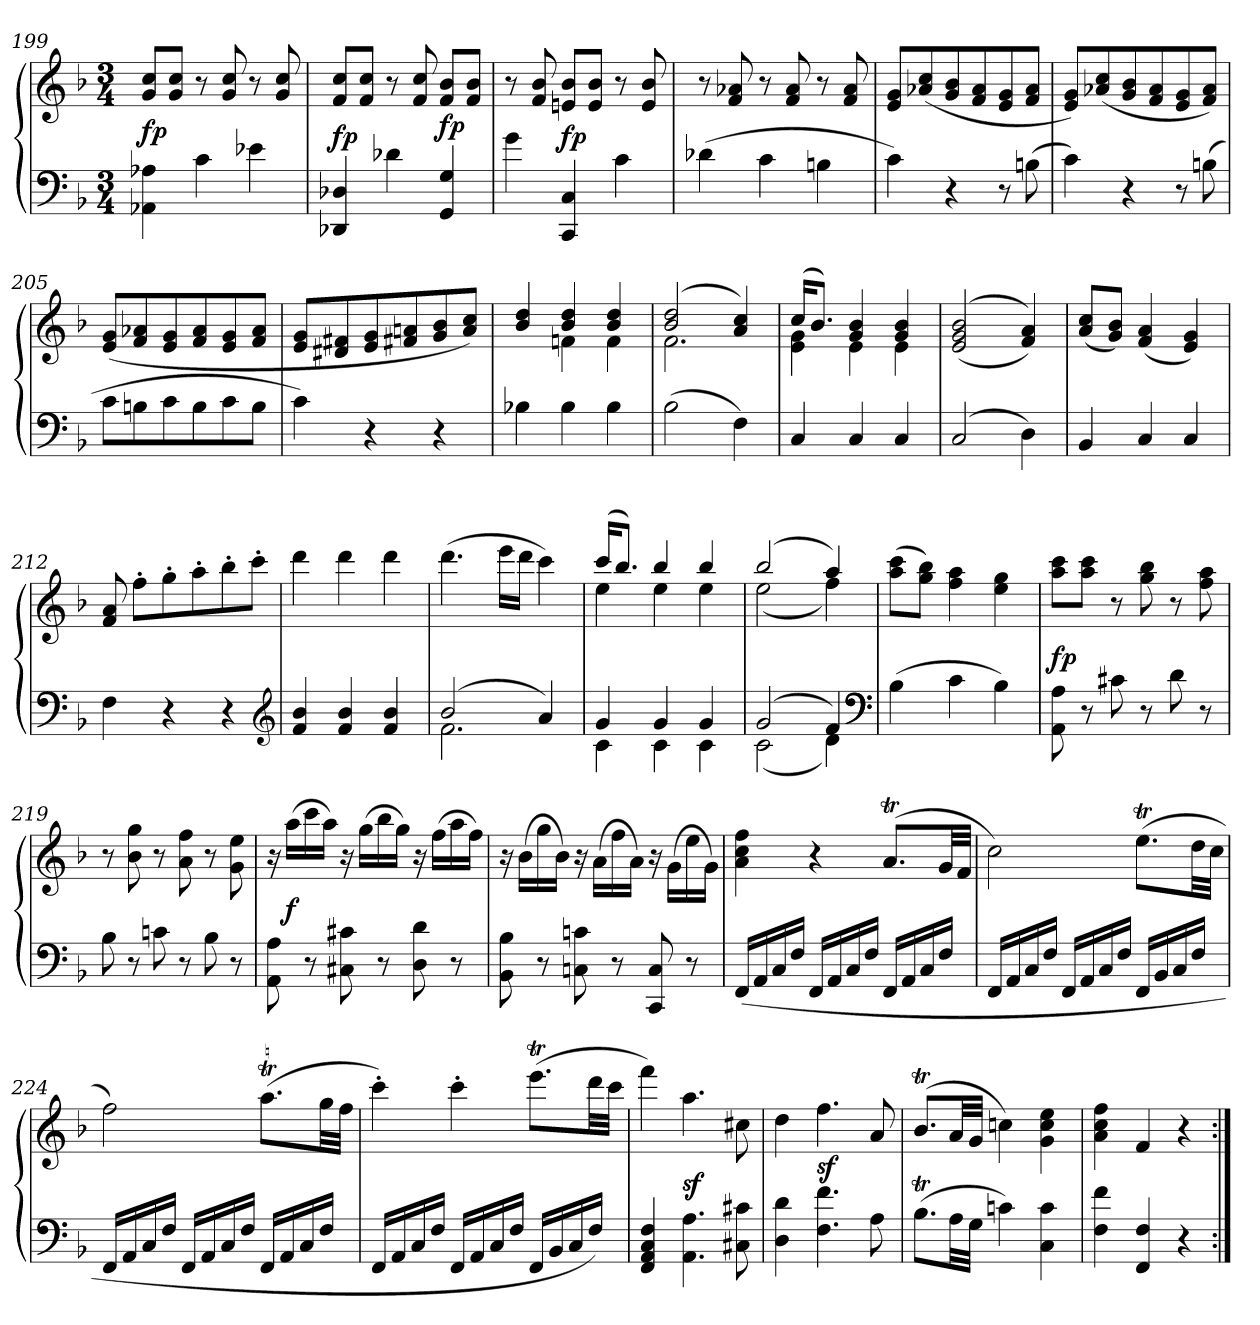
**kern	**kern	**dynam
*part1	*part1	*part1
*staff2	*staff1	*staff1/2
*clefF4	*clefG2	*
*k[b-]	*k[b-]	*
*F:	*F:	*
*M3/4	*M3/4	*
=199	=199	=199
4AA-X 4A-X	8g 8ccL	fp
.	8g 8ccJ	.
4c	8r	.
.	8g 8cc	.
4e-X	8r	.
.	8g 8cc	.
=200	=200	=200
4DD-X 4D-X	8f 8ccL	fp
.	8f 8ccJ	.
4d-X	8r	.
.	8f 8cc	.
4GG 4G	8f 8b-L	fp
.	8f 8b-J	.
=201	=201	=201
4g	8r	.
.	8f 8b-	.
4CC 4C	8en 8b-L	fp
.	8e 8b-J	.
4c	8r	.
.	8e 8b-	.
=202	=202	=202
(4d-X	8r	.
.	8f 8a-X	.
4c	8r	.
.	8f 8a-	.
4Bn	8r	.
.	8f 8a-	.
=203	=203	=203
4c)	8e 8gL	.
.	(8a-X 8cc	.
4r	8g 8b-	.
.	8f 8a-	.
8r	8e 8g	.
(8Bn	8f 8a-J	.
=204	=204	=204
4c)	8e 8gL)	.
.	(8a-X 8cc	.
4r	8g 8b-	.
.	8f 8a-	.
8r	8e 8g	.
(8Bn	8f 8a-J)	.
=205	=205	=205
8cL	(8e 8gL	.
8Bn	8f 8a-X	.
8c	8e 8g	.
8B	8f 8a-	.
8c	8e 8g	.
8BJ	8f 8a-J	.
=206	=206	=206
4c)	8e 8gL	.
.	8d#X 8f#X	.
4r	8e 8g	.
.	8f#X 8an	.
4r	8g 8b-	.
.	8a 8ccJ)	.
=207	=207	=207
*	*^	*
4B-X	4b-/ 4dd/	4ryy	.
4B-	4b- 4dd	4fn	.
4B-	4b- 4dd	4f	.
=208	=208	=208	=208
(2B-	(2b- 2dd	2.f	.
4F)	4a 4cc)	.	.
=209	=209	=209	=209
4C	(16ccKL	4e 4g	.
.	8.b-J)	.	.
4C	4g 4b-	4e	.
4C	4g 4b-	4e	.
*	*v	*v	*
=210	=210	=210
(>2C	(<(>2e 2g 2b-	.
4D)	4f 4a))	.
=211	=211	=211
4BB-	(8a 8ccL	.
.	8g 8b-J)	.
4C	(4f 4a	.
4C	4e 4g)	.
=212	=212	=212
4F	8f 8a	.
.	8ff'L	.
4r	8gg'	.
.	8aa'	.
4r	8bb-'	.
.	8ccc'J	.
*clefG2	*	*
=213	=213	=213
4f 4b-	4ddd	.
4f 4b-	4ddd	.
4f 4b-	4ddd	.
=214	=214	=214
*^	*	*
(2b-	2.f	(4.ddd	.
.	.	16eeeLL	.
.	.	16dddJJ	.
4a)	.	4ccc)	.
=215	=215	=215	=215
*	*	*^	*
4g	4c	(16cccKL	4ee	.
.	.	8.bb-J)	.	.
4g	4c	4bb-	4ee	.
4g	4c	4bb-	4ee	.
=216	=216	=216	=216	=216
(2g	(2c	(2bb-	(2ee	.
4f)	4d)	4aa)	4ff)	.
*v	*v	*	*	*
*	*v	*v	*
*clefF4	*	*
=217	=217	=217
(4B-	(8aa 8cccL	.
.	8gg 8bb-J)	.
4c	4ff 4aa	.
4B-)	4ee 4gg	.
=218	=218	=218
8AA 8A	8aa 8cccL	fp
8r	8aa 8cccJ	.
8c#X	8r	.
8r	8gg 8bb-	.
8d	8r	.
8r	8ff 8aa	.
=219	=219	=219
8B-	8r	.
8r	8b- 8gg	.
8cn	8r	.
8r	8a 8ff	.
8B-	8r	.
8r	8g 8ee	.
=220	=220	=220
8AA 8A	16r	.
.	(16aaLL	f
8r	16ccc	.
.	16aaJJ)	.
8C#X 8c#X	16r	.
.	(16ggLL	.
8r	16bb-	.
.	16ggJJ)	.
8D 8d	16r	.
.	(16ffLL	.
8r	16aa	.
.	16ffJJ)	.
=221	=221	=221
8BB- 8B-	16r	.
.	(16b-LL	.
8r	16gg	.
.	16b-JJ)	.
8Cn 8cn	16r	.
.	(16aLL	.
8r	16ff	.
.	16aJJ)	.
8CC 8C	16r	.
.	(16g\LL	.
8r	16ee\	.
.	16g\JJ)	.
=222	=222	=222
(16FFLL	4a 4cc 4ff	.
16AA	.	.
16C	.	.
16FJJ	.	.
16FFLL	4r	.
16AA	.	.
16C	.	.
16FJJ	.	.
16FFLL	(>8.atL	.
16AA	.	.
16C	.	.
16FJJ	32gLL	.
.	32fJJJ	.
=223	=223	=223
16FFLL	2cc)	.
16AA	.	.
16C	.	.
16FJJ	.	.
16FFLL	.	.
16AA	.	.
16C	.	.
16FJJ	.	.
16FFLL	(8.eetL	.
16BB-	.	.
16C	.	.
16FJJ	32ddLL	.
.	32ccJJJ	.
=224	=224	=224
16FFLL	2ff)	.
16AA	.	.
16C	.	.
16FJJ	.	.
16FFLL	.	.
16AA	.	.
16C	.	.
16FJJ	.	.
16FFLL	(8.aaTL	.
16AA	.	.
16C	.	.
16FJJ	32ggLL	.
.	32ffJJJ	.
=225	=225	=225
16FFLL	4ccc')	.
16AA	.	.
16C	.	.
16FJJ	.	.
16FFLL	4ccc'	.
16AA	.	.
16C	.	.
16FJJ	.	.
16FFLL	(8.eeetL	.
16BB-	.	.
16C	.	.
16FJJ)	32dddLL	.
.	32cccJJJ	.
=226	=226	=226
4FF 4AA 4C 4F	4fff)	.
4.AA 4.A	4.aa	sf
8C#X 8c#X	8cc#X	.
=227	=227	=227
4D 4d	4dd	.
4.F 4.f	4.ff	sf
8A	8a	.
=228	=228	=228
(8.B-TL	(8.b-TL	.
32ALL	32aLL	.
32GJJJ	32gJJJ	.
4cn)	4ccn)	.
4C 4c	4g 4cc 4ee	.
=229	=229	=229
4F 4f	4a 4cc 4ff	.
4FF 4F	4f	.
4r	4r	.
=:|!	=:|!	=:|!
*-	*-	*-
